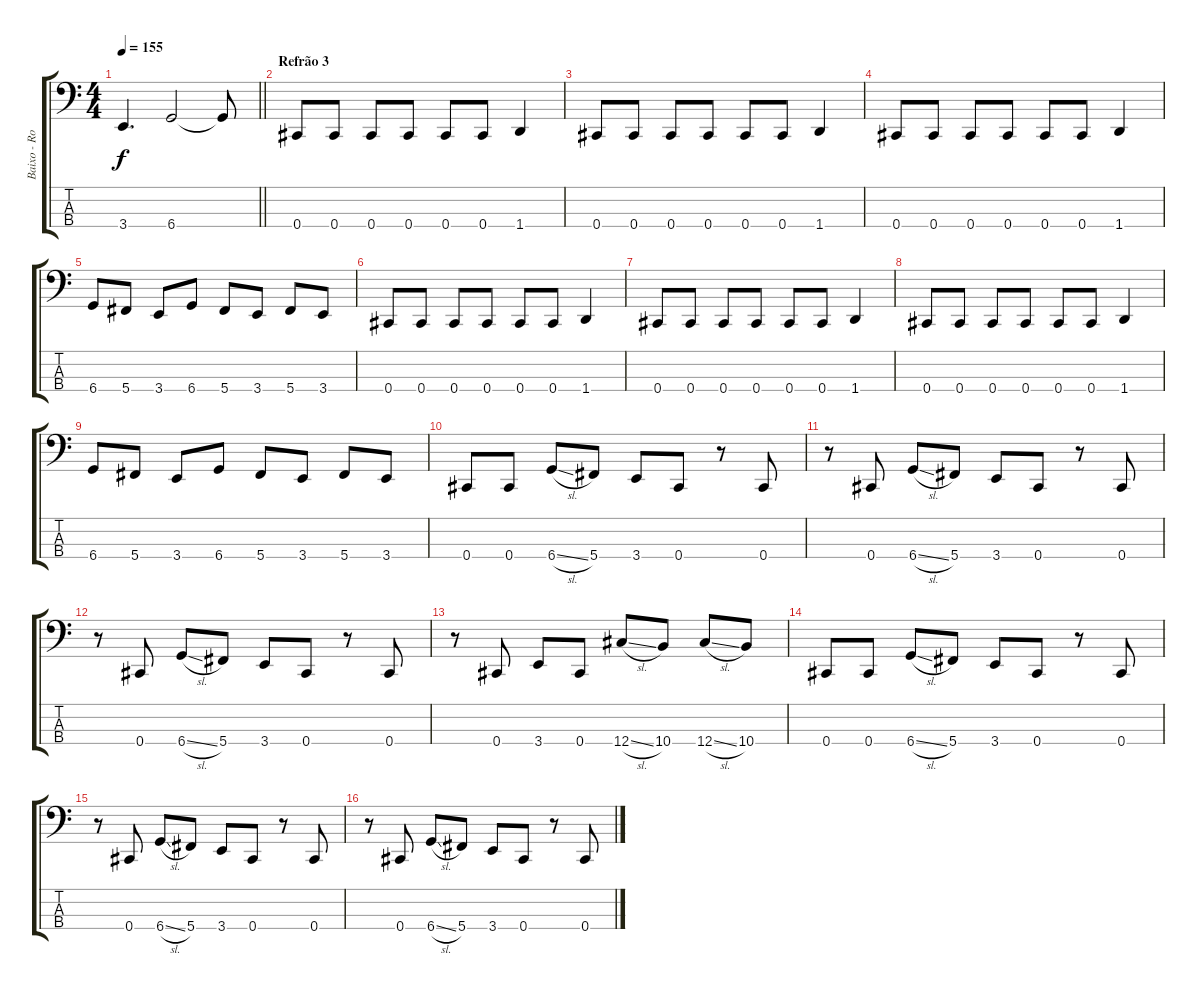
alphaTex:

\track ("Baixo - Robert Trujillo" "Baixo - Ro") {instrument electricbasspick}
\staff {score tabs}
\tuning (E2 B1 Gb1 Db1) {hide}
\ts (4 4)
\tempo 155
\clef f4
\barLineRight lightlight
\ks c
3.4.4{d dy f} 6.4.2 6.4{t}.8 |
\section ("" "Refrão 3")
0.4.8 0.4.8 0.4.8 0.4.8 0.4.8 0.4.8 1.4.4 |
0.4.8 0.4.8 0.4.8 0.4.8 0.4.8 0.4.8 1.4.4 |
0.4.8 0.4.8 0.4.8 0.4.8 0.4.8 0.4.8 1.4.4 |
6.4.8 5.4.8 3.4.8 6.4.8 5.4.8 3.4.8 5.4.8 3.4.8 |
0.4.8 0.4.8 0.4.8 0.4.8 0.4.8 0.4.8 1.4.4 |
0.4.8 0.4.8 0.4.8 0.4.8 0.4.8 0.4.8 1.4.4 |
0.4.8 0.4.8 0.4.8 0.4.8 0.4.8 0.4.8 1.4.4 |
6.4.8 5.4.8 3.4.8 6.4.8 5.4.8 3.4.8 5.4.8 3.4.8 |
0.4.8 0.4.8 6.4{sl}.8 5.4.8 3.4.8 0.4.8 r.8 0.4.8 |
r.8 0.4.8 6.4{sl}.8 5.4.8 3.4.8 0.4.8 r.8 0.4.8 |
r.8 0.4.8 6.4{sl}.8 5.4.8 3.4.8 0.4.8 r.8 0.4.8 |
r.8 0.4.8 3.4.8 0.4.8 12.4{sl}.8 10.4.8 12.4{sl}.8 10.4.8 |
0.4.8 0.4.8 6.4{sl}.8 5.4.8 3.4.8 0.4.8 r.8 0.4.8 |
r.8 0.4.8 6.4{sl}.8 5.4.8 3.4.8 0.4.8 r.8 0.4.8 |
r.8 0.4.8 6.4{sl}.8 5.4.8 3.4.8 0.4.8 r.8 0.4.8
